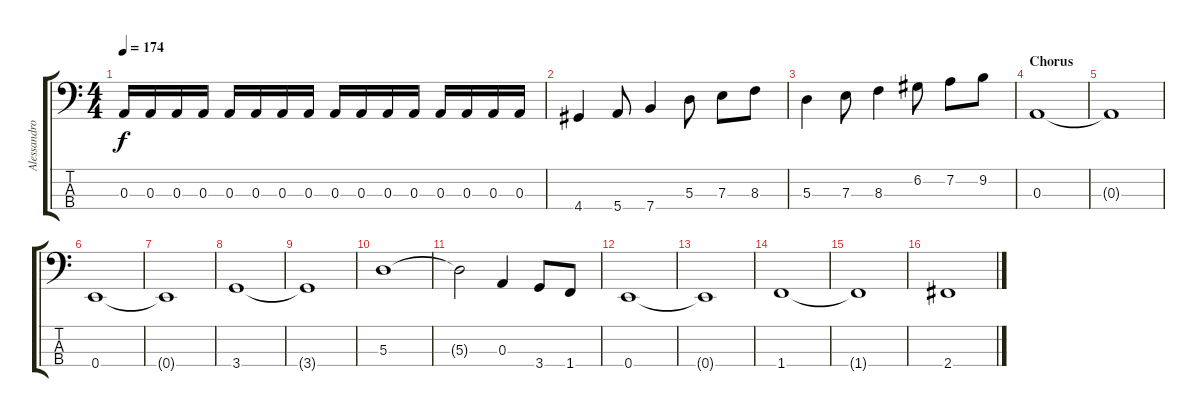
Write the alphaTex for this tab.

\track ("Alessandro Lotta (Bass)" "Alessandro") {instrument electricbassfinger}
\staff {score tabs}
\tuning (G2 D2 A1 E1) {hide}
\ts (4 4)
\tempo 174
\clef f4
\ks c
0.3.16{dy f} 0.3.16 0.3.16 0.3.16 0.3.16 0.3.16 0.3.16 0.3.16 0.3.16 0.3.16 0.3.16 0.3.16 0.3.16 0.3.16 0.3.16 0.3.16 |
4.4.4 5.4.8 7.4.4 5.3.8 7.3.8 8.3.8 |
5.3.4 7.3.8 8.3.4 6.2.8 7.2.8 9.2.8 |
\section ("" "Chorus")
0.3.1 |
0.3{t}.1 |
0.4.1 |
0.4{t}.1 |
3.4.1 |
3.4{t}.1 |
5.3.1 |
5.3{t}.2 0.3.4 3.4.8 1.4.8 |
0.4.1 |
0.4{t}.1 |
1.4.1 |
1.4{t}.1 |
2.4.1
